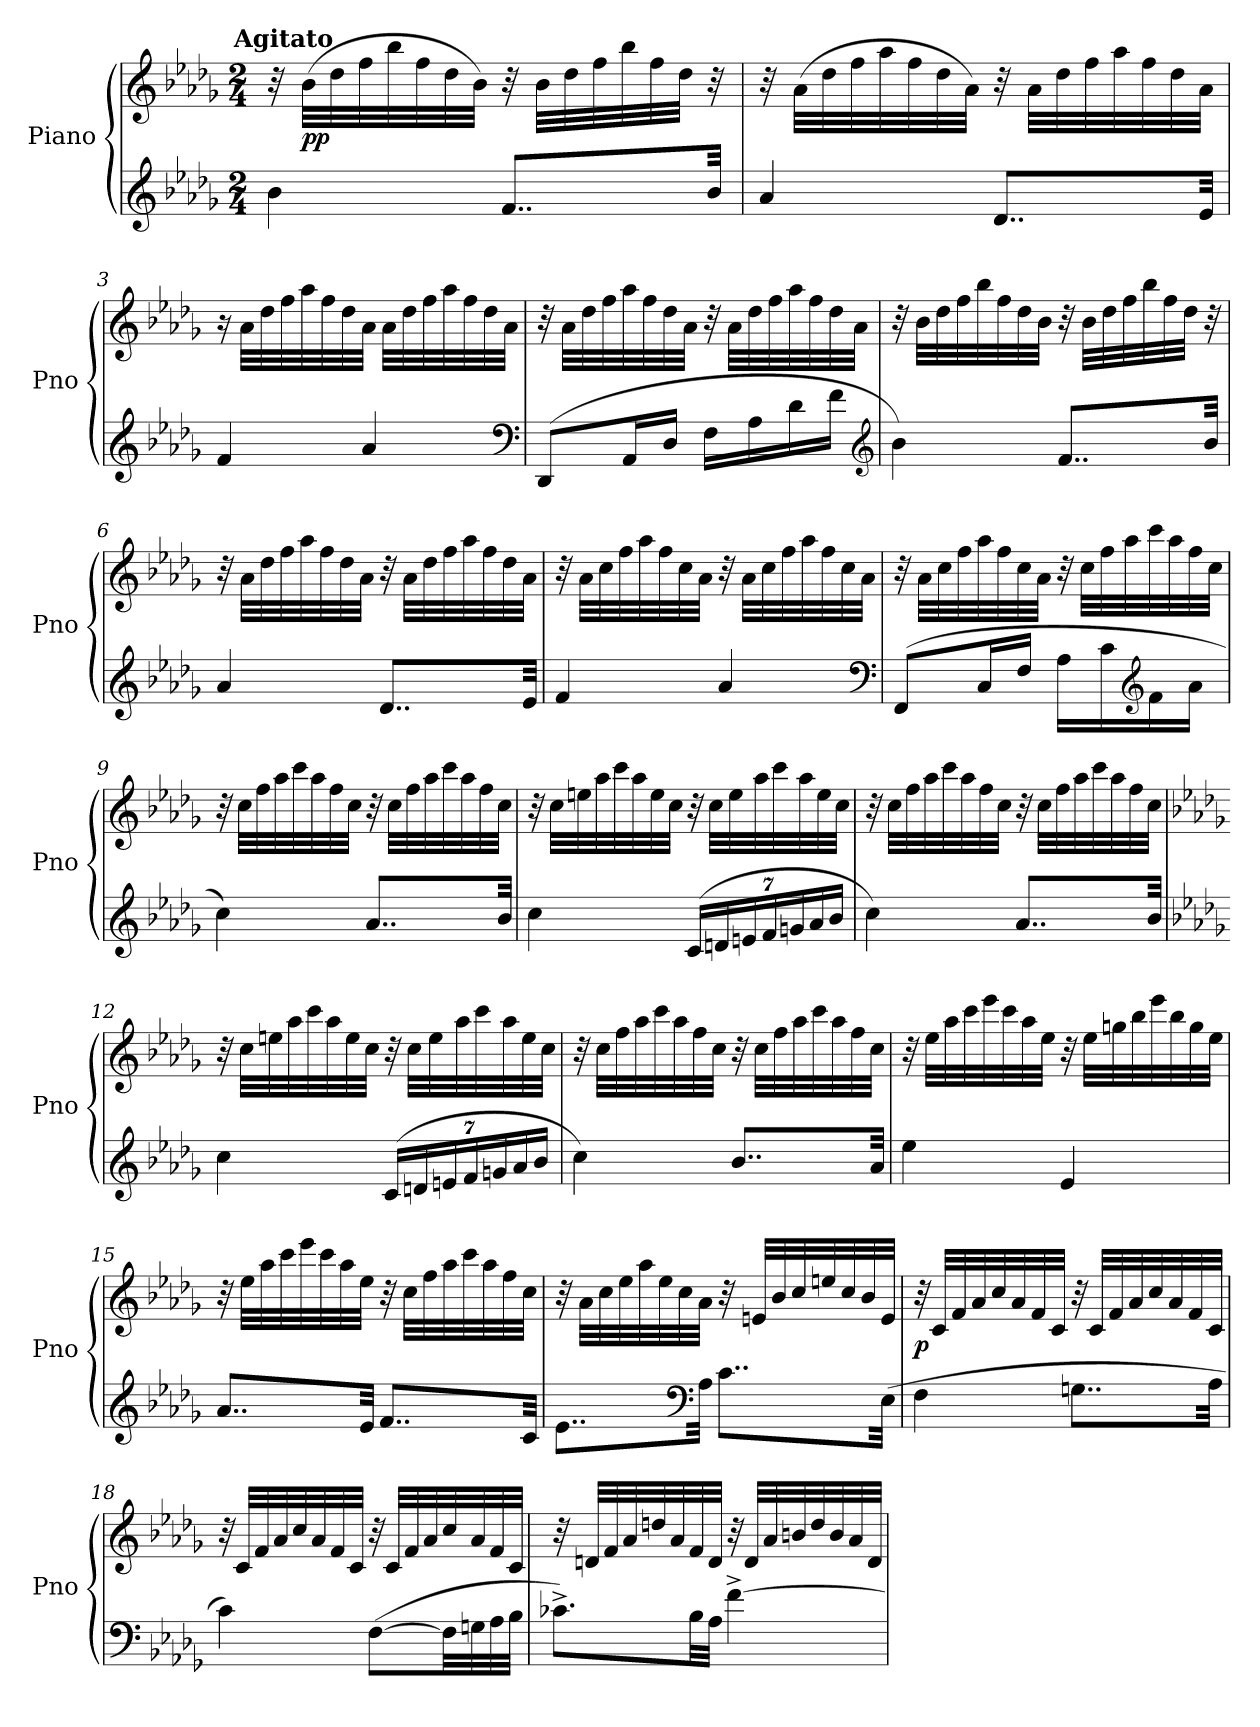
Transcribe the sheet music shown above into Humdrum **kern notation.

**kern	**kern	**dynam
*part1	*part1	*part1
*staff2	*staff1	*staff1/2
*I"Piano	*	*
*I'Pno	*	*
*clefG2	*clefG2	*
*k[b-e-a-d-g-]	*k[b-e-a-d-g-]	*
!!LO:TX:omd:t=Agitato
*M2/4	*M2/4	*
*MM100	*MM100	*
=1	=1	=1
4b-\	32r	.
.	(32b-\LLL	pp
.	32dd-\	.
.	32ff\	.
.	32bb-\	.
.	32ff\	.
.	32dd-\	.
.	32b-\JJJ)	.
8..f/L	32r	.
.	32b-\LLL	.
.	32dd-\	.
.	32ff\	.
.	32bb-\	.
.	32ff\	.
.	32dd-\JJJ	.
32b-/Jkk	32r	.
=2	=2	=2
4a-/	32r	.
.	(32a-\LLL	.
.	32dd-\	.
.	32ff\	.
.	32aa-\	.
.	32ff\	.
.	32dd-\	.
.	32a-\JJJ)	.
8..d-/L	32r	.
.	32a-\LLL	.
.	32dd-\	.
.	32ff\	.
.	32aa-\	.
.	32ff\	.
.	32dd-\	.
32e-/Jkk	32a-\JJJ	.
=3	=3	=3
4f/	16r	.
.	32a-\LLL	.
.	32dd-\	.
.	32ff\	.
.	32aa-\	.
.	32ff\	.
.	32dd-\	.
4a-/	32a-\JJJ	.
.	32a-\LLL	.
.	32dd-\	.
.	32ff\	.
.	32aa-\	.
.	32ff\	.
.	32dd-\	.
.	32a-\JJJ	.
*clefF4	*	*
=4	=4	=4
(8DD-/L	32r	.
.	32a-\LLL	.
.	32dd-\	.
.	32ff\	.
16AA-/L	32aa-\	.
.	32ff\	.
16D-/JJ	32dd-\	.
.	32a-\JJJ	.
16F\LL	32r	.
.	32a-\LLL	.
16A-\	32dd-\	.
.	32ff\	.
16d-\	32aa-\	.
.	32ff\	.
16f\JJ	32dd-\	.
.	32a-\JJJ	.
*clefG2	*	*
=5	=5	=5
4b-\)	32r	.
.	32b-\LLL	.
.	32dd-\	.
.	32ff\	.
.	32bb-\	.
.	32ff\	.
.	32dd-\	.
.	32b-\JJJ	.
8..f/L	32r	.
.	32b-\LLL	.
.	32dd-\	.
.	32ff\	.
.	32bb-\	.
.	32ff\	.
.	32dd-\JJJ	.
32b-/Jkk	32r	.
=6	=6	=6
4a-/	32r	.
.	32a-\LLL	.
.	32dd-\	.
.	32ff\	.
.	32aa-\	.
.	32ff\	.
.	32dd-\	.
.	32a-\JJJ	.
8..d-/L	32r	.
.	32a-\LLL	.
.	32dd-\	.
.	32ff\	.
.	32aa-\	.
.	32ff\	.
.	32dd-\	.
32e-/Jkk	32a-\JJJ	.
=7	=7	=7
4f/	32r	.
.	32a-\LLL	.
.	32cc\	.
.	32ff\	.
.	32aa-\	.
.	32ff\	.
.	32cc\	.
.	32a-\JJJ	.
4a-/	32r	.
.	32a-\LLL	.
.	32cc\	.
.	32ff\	.
.	32aa-\	.
.	32ff\	.
.	32cc\	.
.	32a-\JJJ	.
*clefF4	*	*
=8	=8	=8
(8FF/L	32r	.
.	32a-\LLL	.
.	32cc\	.
.	32ff\	.
16C/L	32aa-\	.
.	32ff\	.
16F/JJ	32cc\	.
.	32a-\JJJ	.
16A-\LL	32r	.
.	32cc\LLL	.
16c\	32ff\	.
.	32aa-\	.
*clefG2	*	*
16f\	32ccc\	.
.	32aa-\	.
16a-\JJ	32ff\	.
.	32cc\JJJ	.
=9	=9	=9
4cc\)	32r	.
.	32cc\LLL	.
.	32ff\	.
.	32aa-\	.
.	32ccc\	.
.	32aa-\	.
.	32ff\	.
.	32cc\JJJ	.
8..a-/L	32r	.
.	32cc\LLL	.
.	32ff\	.
.	32aa-\	.
.	32ccc\	.
.	32aa-\	.
.	32ff\	.
32b-/Jkk	32cc\JJJ	.
=10	=10	=10
4cc\	32r	.
.	32cc\LLL	.
.	32een\	.
.	32aa-\	.
.	32ccc\	.
.	32aa-\	.
.	32ee\	.
.	32cc\JJJ	.
(28c/LL	32r	.
.	32cc\LLL	.
28dn/	.	.
.	32ee\	.
28en/	.	.
.	32aa-\	.
28f/	.	.
.	32ccc\	.
28gn/	.	.
.	32aa-\	.
28a-/	.	.
.	32ee\	.
28b-/JJ	.	.
.	32cc\JJJ	.
=11	=11	=11
4cc\)	32r	.
.	32cc\LLL	.
.	32ff\	.
.	32aa-\	.
.	32ccc\	.
.	32aa-\	.
.	32ff\	.
.	32cc\JJJ	.
8..a-/L	32r	.
.	32cc\LLL	.
.	32ff\	.
.	32aa-\	.
.	32ccc\	.
.	32aa-\	.
.	32ff\	.
32b-/Jkk	32cc\JJJ	.
=12	=12	=12
*k[b-e-a-d-g-]	*k[b-e-a-d-g-]	*
4cc\	32r	.
.	32cc\LLL	.
.	32een\	.
.	32aa-\	.
.	32ccc\	.
.	32aa-\	.
.	32ee\	.
.	32cc\JJJ	.
(28c/LL	32r	.
.	32cc\LLL	.
28dn/	.	.
.	32ee\	.
28en/	.	.
.	32aa-\	.
28f/	.	.
.	32ccc\	.
28gn/	.	.
.	32aa-\	.
28a-/	.	.
.	32ee\	.
28b-/JJ	.	.
.	32cc\JJJ	.
=13	=13	=13
4cc\)	32r	.
.	32cc\LLL	.
.	32ff\	.
.	32aa-\	.
.	32ccc\	.
.	32aa-\	.
.	32ff\	.
.	32cc\JJJ	.
8..b-/L	32r	.
.	32cc\LLL	.
.	32ff\	.
.	32aa-\	.
.	32ccc\	.
.	32aa-\	.
.	32ff\	.
32a-/Jkk	32cc\JJJ	.
=14	=14	=14
4ee-\	32r	.
.	32ee-\LLL	.
.	32aa-\	.
.	32ccc\	.
.	32eee-\	.
.	32ccc\	.
.	32aa-\	.
.	32ee-\JJJ	.
4e-/	32r	.
.	32ee-\LLL	.
.	32ggn\	.
.	32bb-\	.
.	32eee-\	.
.	32bb-\	.
.	32gg\	.
.	32ee-\JJJ	.
=15	=15	=15
8..a-/L	32r	.
.	32ee-\LLL	.
.	32aa-\	.
.	32ccc\	.
.	32eee-\	.
.	32ccc\	.
.	32aa-\	.
32e-/Jkk	32ee-\JJJ	.
8..f/L	32r	.
.	32cc\LLL	.
.	32ff\	.
.	32aa-\	.
.	32ccc\	.
.	32aa-\	.
.	32ff\	.
32c/Jkk	32cc\JJJ	.
=16	=16	=16
8..e-\L	32r	.
.	32a-\LLL	.
.	32cc\	.
.	32ee-\	.
.	32aa-\	.
.	32ee-\	.
.	32cc\	.
*clefF4	*	*
32A-\Jkk	32a-\JJJ	.
8..c\L	32r	.
.	32en/LLL	.
.	32b-/	.
.	32cc/	.
.	32een/	.
.	32cc/	.
.	32b-/	.
(32E-\Jkk	32e/JJJ	.
=17	=17	=17
4F\	32r	p
.	32c/LLL	.
.	32f/	.
.	32a-/	.
.	32cc/	.
.	32a-/	.
.	32f/	.
.	32c/JJJ	.
8..Gn\L	32r	.
.	32c/LLL	.
.	32f/	.
.	32a-/	.
.	32cc/	.
.	32a-/	.
.	32f/	.
32A-\Jkk	32c/JJJ	.
=18	=18	=18
4c\)	32r	.
.	32c/LLL	.
.	32f/	.
.	32a-/	.
.	32cc/	.
.	32a-/	.
.	32f/	.
.	32c/JJJ	.
([8F\L	32r	.
.	32c/LLL	.
.	32f/	.
.	32a-/	.
32F\LL]	32cc/	.
32Gn\	32a-/	.
32A-\	32f/	.
32B-\JJJ	32c/JJJ	.
=19	=19	=19
8.c-X^\L)	32r	.
.	32dn/LLL	.
.	32f/	.
.	32a-/	.
.	32ddn/	.
.	32a-/	.
32B-\LL	32f/	.
32A-\JJJ	32d/JJJ	.
[4f^\	32r	.
.	32d/LLL	.
.	32a-/	.
.	32bn/	.
.	32dd/	.
.	32b/	.
.	32a-/	.
.	32d/JJJ	.
=	=	=
*-	*-	*-
